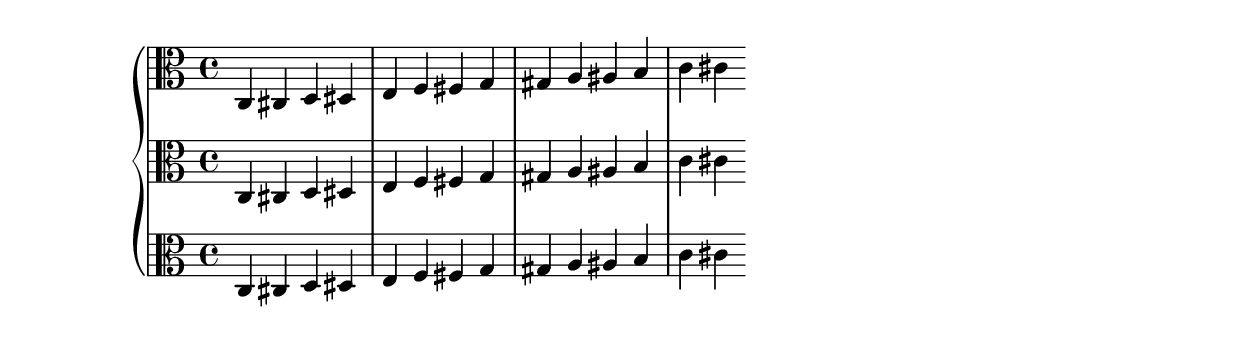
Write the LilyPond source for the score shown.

\version "2.18.2"

lowerA = \absolute {
  \clef alto

  c cis d dis e f fis g gis a ais b c' cis'
}

lowerB = \absolute {
  \clef alto

  c cis d dis e f fis g gis a ais b c' cis'
}

lowerC = \absolute {
  \clef alto

  c cis d dis e f fis g gis a ais b c' cis'
}

\score {
  \new PianoStaff <<
    \new Staff = "lowerA" \lowerA
\new Staff = "lowerB" \lowerB
\new Staff = "lowerC" \lowerC
  >>
  \layout { }
  \midi { }
}
